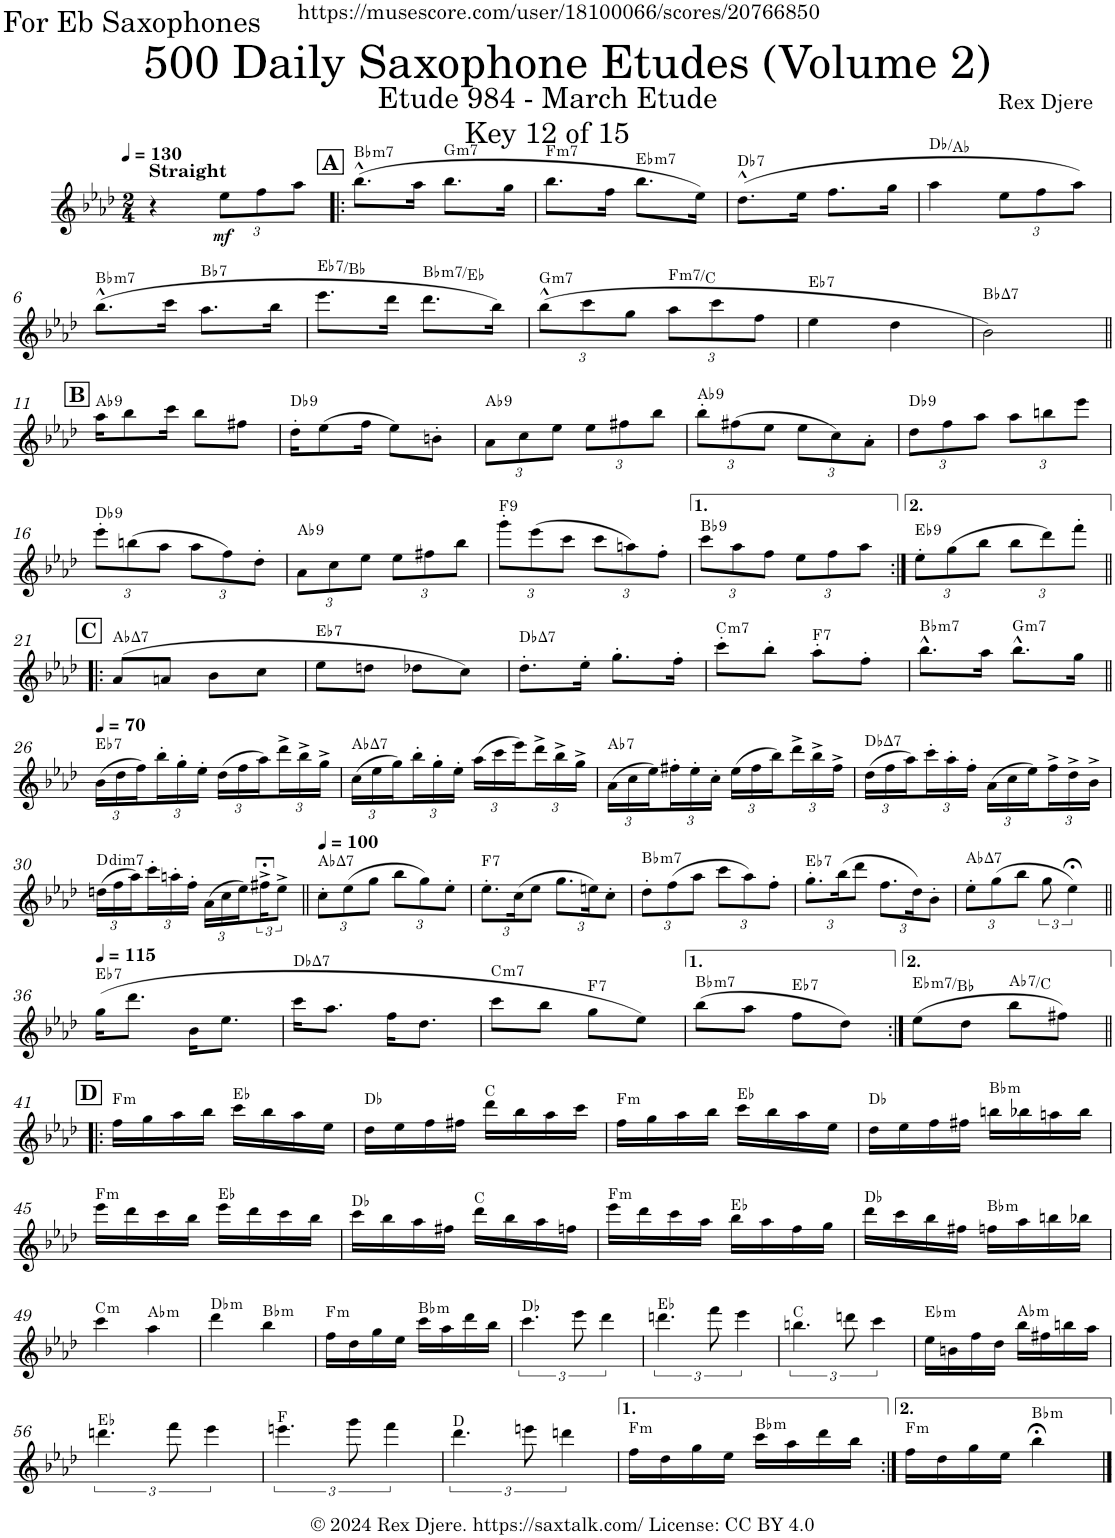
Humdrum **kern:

**kern	**dynam	**harte
*part1	*part1	*part1
*staff1	*staff1	*
*I"Alto Saxophone	*	*
*I'A. Sax.	*	*
*clefG2	*	*
*Trd5c9	*	*
*k[b-e-a-d-]	*	*
*M2/4	*	*
*MM130	*	*
=1	=1	=1
!LO:TX:a:B:t=Straight	!	!
4r	.	.
*Xbrackettup	*	*
!	!LO:DY:b	!
12ee-\L	mf	.
12ff\	.	.
12aa-\J	.	.
!!LO:REH:place=s1:a:B:cj:fs=14:t=A
=2!|:	=2!|:	=2!|:
!	!	!LO:H:kt=m7
(8.bb-^^\L	.	Bb:min7
16aa-\Jk	.	.
!	!	!LO:H:kt=m7
8.bb-\L	.	G:min7
16gg\Jk	.	.
=3	=3	=3
!	!	!LO:H:kt=m7
8.bb-\L	.	F:min7
16ff\Jk	.	.
!	!	!LO:H:kt=m7
8.bb-\L	.	Eb:min7
16ee-\Jk)	.	.
=4	=4	=4
!	!	!LO:H:kt=7
(8.dd-^^\L	.	Db:7
16ee-\Jk	.	.
8.ff\L	.	.
16gg\Jk	.	.
=5	=5	=5
4aa-\	.	Db:maj/5
12ee-\L	.	.
12ff\	.	.
12aa-\J)	.	.
!!LO:LB:g=z
=6	=6	=6
!	!	!LO:H:kt=m7
(8.bb-^^\L	.	Bb:min7
16ccc\Jk	.	.
!	!	!LO:H:kt=7
8.aa-\L	.	Bb:7
16bb-\Jk	.	.
=7	=7	=7
!	!	!LO:H:kt=7
8.eee-\L	.	Eb:7/5
16ddd-\Jk	.	.
!	!	!LO:H:kt=m7
8.ddd-\L	.	Bb:min7/4
16bb-\Jk)	.	.
=8	=8	=8
!	!	!LO:H:kt=m7
(12bb-^^\L	.	G:min7
12ccc\	.	.
12gg\J	.	.
!	!	!LO:H:kt=m7
12aa-\L	.	F:min7/5
12ccc\	.	.
12ff\J	.	.
=9	=9	=9
!	!	!LO:H:kt=7
4ee-\	.	Eb:7
4dd-\	.	.
=10	=10	=10
!	!	!LO:H:kt=7
2b-\)	.	Bb:maj7
!!LO:LB:g=z
!!LO:REH:place=s1:a:B:cj:fs=14:t=B
=11||	=11||	=11||
!	!	!LO:H:kt=9
16aa-\KL	.	Ab:9
8bb-\	.	.
16ccc\Jk	.	.
8bb-\L	.	.
8ff#X\J	.	.
=12	=12	=12
!	!	!LO:H:kt=9
16dd-'\KL	.	Db:9
(8ee-\	.	.
16ff\Jk	.	.
8ee-\L)	.	.
8bn'\J	.	.
=13	=13	=13
!	!	!LO:H:kt=9
12a-\L	.	Ab:9
12cc\	.	.
12ee-\J	.	.
12ee-\L	.	.
12ff#X\	.	.
12bb-\J	.	.
=14	=14	=14
!	!	!LO:H:kt=9
12bb-'\L	.	Ab:9
(12ff#X\	.	.
12ee-\J	.	.
12ee-\L	.	.
12cc\)	.	.
12a-'\J	.	.
=15	=15	=15
!	!	!LO:H:kt=9
12dd-\L	.	Db:9
12ff\	.	.
12aa-\J	.	.
12aa-\L	.	.
12bbn\	.	.
12eee-\J	.	.
!!LO:LB:g=z
=16	=16	=16
!	!	!LO:H:kt=9
12eee-'\L	.	Db:9
(12bbn\	.	.
12aa-\J	.	.
12aa-\L	.	.
12ff\)	.	.
12dd-'\J	.	.
=17	=17	=17
!	!	!LO:H:kt=9
12a-\L	.	Ab:9
12cc\	.	.
12ee-\J	.	.
12ee-\L	.	.
12ff#X\	.	.
12bb-\J	.	.
=18	=18	=18
!	!	!LO:H:kt=9
12ggg'\L	.	F:9
(12eee-\	.	.
12ccc\J	.	.
12ccc\L	.	.
12aan\)	.	.
12ff'\J	.	.
=19	=19	=19
!	!	!LO:H:kt=9
12ccc\L	.	Bb:9
12aa-\	.	.
12ff\J	.	.
12ee-\L	.	.
12ff\	.	.
12aa-\J	.	.
=20:|!	=20:|!	=20:|!
!	!	!LO:H:kt=9
12ee-'\L	.	Eb:9
(12gg\	.	.
12bb-\J	.	.
12bb-\L	.	.
12ddd-\)	.	.
12fff'\J	.	.
!!LO:LB:g=z
!!LO:REH:place=s1:a:B:cj:fs=14:t=C
=21!|:	=21!|:	=21!|:
!	!	!LO:H:kt=7
(8a-/L	.	Ab:maj7
8an/J	.	.
8b-\L	.	.
8cc\J	.	.
=22	=22	=22
!	!	!LO:H:kt=7
8ee-\L	.	Eb:7
8ddn\J	.	.
8dd-X\L	.	.
8cc\J)	.	.
=23	=23	=23
!	!	!LO:H:kt=7
8.dd-'\L	.	Db:maj7
16ee-'\Jk	.	.
8.gg'\L	.	.
16ff'\Jk	.	.
=24	=24	=24
!	!	!LO:H:kt=m7
8ccc'\L	.	C:min7
8bb-'\J	.	.
!	!	!LO:H:kt=7
8aa-'\L	.	F:7
8ff'\J	.	.
=25	=25	=25
!	!	!LO:H:kt=m7
8.bb-^^\L	.	Bb:min7
16aa-\Jk	.	.
!	!	!LO:H:kt=m7
8.bb-^^\L	.	G:min7
16gg\Jk	.	.
!!LO:LB:g=z
=26||	=26||	=26||
*MM70	*	*
!	!	!LO:H:kt=7
(24b-\LL	.	Eb:7
24dd-\	.	.
24ff\)	.	.
24bb-'\	.	.
24gg'\	.	.
24ee-'\JJ	.	.
(24dd-\LL	.	.
24ff\	.	.
24aa-\)	.	.
24ddd-^\	.	.
24bb-^\	.	.
24gg^\JJ	.	.
=27	=27	=27
!	!	!LO:H:kt=7
(24cc\LL	.	Ab:maj7
24ee-\	.	.
24gg\)	.	.
24bb-'\	.	.
24gg'\	.	.
24ee-'\JJ	.	.
(24aa-\LL	.	.
24ccc\	.	.
24eee-\)	.	.
24ddd-^\	.	.
24bb-^\	.	.
24gg^\JJ	.	.
=28	=28	=28
!	!	!LO:H:kt=7
(24a-\LL	.	Ab:7
24cc\	.	.
24ee-\)	.	.
24ff#X'\	.	.
24ee-'\	.	.
24cc'\JJ	.	.
(24ee-\LL	.	.
24ff#\	.	.
24bb-\)	.	.
24ddd-^\	.	.
24bb-^\	.	.
24ff#^\JJ	.	.
=29	=29	=29
!	!	!LO:H:kt=7
(24dd-\LL	.	Db:maj7
24ff\	.	.
24aa-\)	.	.
24ccc'\	.	.
24aa-'\	.	.
24ff'\JJ	.	.
(24a-\LL	.	.
24cc\	.	.
24ee-\)	.	.
24ff^\	.	.
24dd-^\	.	.
24b-^\JJ	.	.
!!LO:LB:g=z
=30	=30	=30
!	!	!LO:H:kt=dim7
(24ddn\LL	.	D:dim7
24ff\	.	.
24aa-\)	.	.
24ccc'\	.	.
24aan'\	.	.
24ff'\JJ	.	.
(24a-\LL	.	.
24cc\	.	.
24ee-\)	.	.
*brackettup	*	*
24ff#X;<^\J	.	.
12ee-^\J	.	.
=31||	=31||	=31||
*Xbrackettup	*	*
*MM100	*	*
!	!	!LO:H:kt=7
12cc'\L	.	Ab:maj7
(12ee-\	.	.
12gg\J	.	.
12bb-\L	.	.
12gg\)	.	.
12ee-'\J	.	.
=32	=32	=32
!	!	!LO:H:kt=7
12.ee-'\L	.	F:7
(24cc\K	.	.
12ee-\J	.	.
12.gg\L	.	.
24een\K)	.	.
12cc'\J	.	.
=33	=33	=33
!	!	!LO:H:kt=m7
12dd-'\L	.	Bb:min7
(12ff\	.	.
12aa-\J	.	.
12ccc\L	.	.
12aa-\)	.	.
12ff'\J	.	.
=34	=34	=34
!	!	!LO:H:kt=7
12.gg'\L	.	Eb:7
(24bb-\K	.	.
12ddd-\J	.	.
12.ff\L	.	.
24dd-\K)	.	.
12b-'\J	.	.
=35	=35	=35
!	!	!LO:H:kt=7
12ee-'\L	.	Ab:maj7
(12gg\	.	.
12bb-\J	.	.
*brackettup	*	*
12gg\	.	.
6ee-;<\)	.	.
!!LO:LB:g=z
=36||	=36||	=36||
*MM115	*	*
!	!	!LO:H:kt=7
(16gg\KL	.	Eb:7
8.ddd-\J	.	.
16b-\KL	.	.
8.ee-\J	.	.
=37	=37	=37
!	!	!LO:H:kt=7
16ccc\KL	.	Db:maj7
8.aa-\J	.	.
16ff\KL	.	.
8.dd-\J	.	.
=38	=38	=38
!	!	!LO:H:kt=m7
8ccc\L	.	C:min7
8bb-\J	.	.
!	!	!LO:H:kt=7
8gg\L	.	F:7
8ee-\J)	.	.
=39	=39	=39
!	!	!LO:H:kt=m7
(8bb-\L	.	Bb:min7
8aa-\J	.	.
!	!	!LO:H:kt=7
8ff\L	.	Eb:7
8dd-\J)	.	.
=40:|!	=40:|!	=40:|!
!	!	!LO:H:kt=m7
(8ee-\L	.	Eb:min7/5
8dd-\J	.	.
!	!	!LO:H:kt=7
8bb-\L	.	Ab:7/3
8ff#X\J)	.	.
!!LO:LB:g=z
!!LO:REH:place=s1:a:B:cj:fs=14:t=D
=41!|:	=41!|:	=41!|:
!	!	!LO:H:kt=m
16ff\LL	.	F:min
16gg\	.	.
16aa-\	.	.
16bb-\JJ	.	.
16ccc\LL	.	Eb:maj
16bb-\	.	.
16aa-\	.	.
16ee-\JJ	.	.
=42	=42	=42
16dd-\LL	.	Db:maj
16ee-\	.	.
16ff\	.	.
16ff#X\JJ	.	.
16ddd-\LL	.	C:maj
16bb-\	.	.
16aa-\	.	.
16ccc\JJ	.	.
=43	=43	=43
!	!	!LO:H:kt=m
16ff\LL	.	F:min
16gg\	.	.
16aa-\	.	.
16bb-\JJ	.	.
16ccc\LL	.	Eb:maj
16bb-\	.	.
16aa-\	.	.
16ee-\JJ	.	.
=44	=44	=44
16dd-\LL	.	Db:maj
16ee-\	.	.
16ff\	.	.
16ff#X\JJ	.	.
!	!	!LO:H:kt=m
16bbn\LL	.	Bb:min
16bb-X\	.	.
16aan\	.	.
16bb-\JJ	.	.
!!LO:LB:g=z
=45	=45	=45
!	!	!LO:H:kt=m
16eee-\LL	.	F:min
16ddd-\	.	.
16ccc\	.	.
16bb-\JJ	.	.
16eee-\LL	.	Eb:maj
16ddd-\	.	.
16ccc\	.	.
16bb-\JJ	.	.
=46	=46	=46
16ccc\LL	.	Db:maj
16bb-\	.	.
16aa-\	.	.
16ff#X\JJ	.	.
16ddd-\LL	.	C:maj
16bb-\	.	.
16aa-\	.	.
16ffn\JJ	.	.
=47	=47	=47
!	!	!LO:H:kt=m
16eee-\LL	.	F:min
16ddd-\	.	.
16ccc\	.	.
16aa-\JJ	.	.
16bb-\LL	.	Eb:maj
16aa-\	.	.
16ff\	.	.
16gg\JJ	.	.
=48	=48	=48
16ddd-\LL	.	Db:maj
16ccc\	.	.
16bb-\	.	.
16ff#X\JJ	.	.
!	!	!LO:H:kt=m
16ffn\LL	.	Bb:min
16aa-\	.	.
16bbn\	.	.
16bb-X\JJ	.	.
!!LO:LB:g=z
=49	=49	=49
!	!	!LO:H:kt=m
4ccc\	.	C:min
!	!	!LO:H:kt=m
4aa-\	.	Ab:min
=50	=50	=50
!	!	!LO:H:kt=m
4ddd-\	.	Db:min
!	!	!LO:H:kt=m
4bb-\	.	Bb:min
=51	=51	=51
!	!	!LO:H:kt=m
16ff\LL	.	F:min
16dd-\	.	.
16gg\	.	.
16ee-\JJ	.	.
!	!	!LO:H:kt=m
16ccc\LL	.	Bb:min
16aa-\	.	.
16ddd-\	.	.
16bb-\JJ	.	.
=52	=52	=52
6.ccc\	.	Db:maj
12eee-\	.	.
6ddd-\	.	.
=53	=53	=53
6.dddn\	.	Eb:maj
12fff\	.	.
6eee-\	.	.
=54	=54	=54
6.bbn\	.	C:maj
12dddn\	.	.
6ccc\	.	.
=55	=55	=55
!	!	!LO:H:kt=m
16ee-\LL	.	Eb:min
16bn\	.	.
16ff\	.	.
16dd-\JJ	.	.
!	!	!LO:H:kt=m
16bb-\LL	.	Ab:min
16ff#X\	.	.
16bbn\	.	.
16aa-\JJ	.	.
!!LO:LB:g=z
=56	=56	=56
6.dddn\	.	Eb:maj
12fff\	.	.
6eee-\	.	.
=57	=57	=57
6.eeen\	.	F:maj
12ggg\	.	.
6fff\	.	.
=58	=58	=58
6.ddd-\	.	D:maj
12eeen\	.	.
6dddn\	.	.
=59	=59	=59
!	!	!LO:H:kt=m
16ff\LL	.	F:min
16dd-\	.	.
16gg\	.	.
16ee-\JJ	.	.
!	!	!LO:H:kt=m
16ccc\LL	.	Bb:min
16aa-\	.	.
16ddd-\	.	.
16bb-\JJ	.	.
=60:|!	=60:|!	=60:|!
!	!	!LO:H:kt=m
16ff\LL	.	F:min
16dd-\	.	.
16gg\	.	.
16ee-\JJ	.	.
!	!	!LO:H:kt=m
4bb-;<\	.	Bb:min
==	==	==
*-	*-	*-
